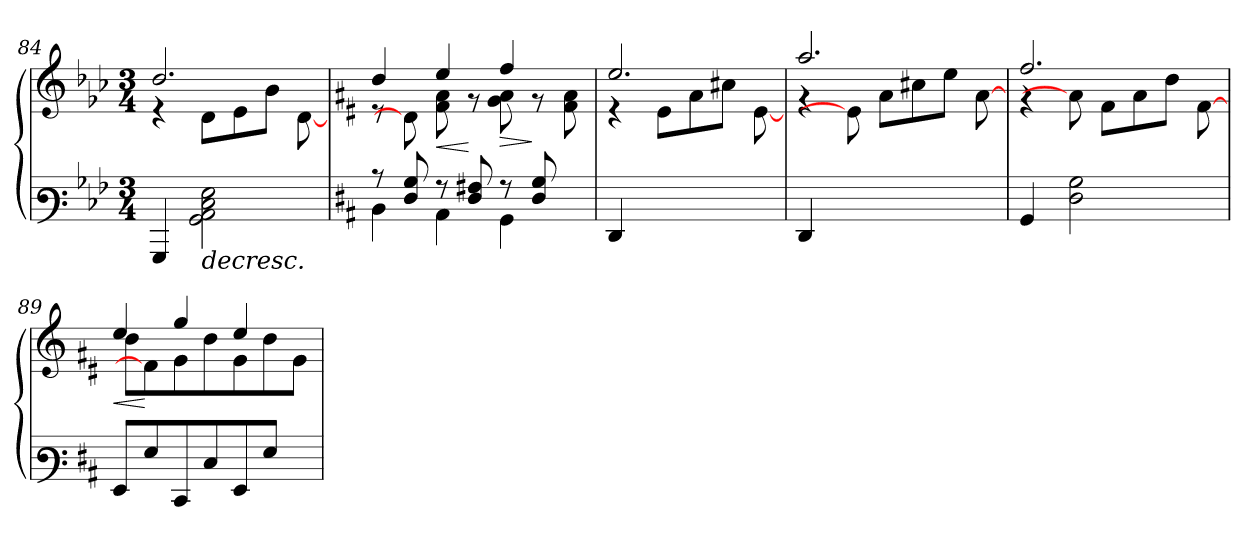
**kern	**kern	**dynam
*part1	*part1	*part1
*staff2	*staff1	*staff1/2
*clefF3	*clefG3	*
*k[b-e-a-]	*k[b-e-a-]	*
*M3/4	*M3/4	*
=84	=84	=84
*	*^	*
4BBB-/	2.b-/	4rc	.
!	!	!	!LO:HP:b=2
2BB-\ 2C\ 2E-\ 2G\	.	8B-\L	>
.	.	8c\	.
.	.	8g\J	.
.	.	[8B-\	.
!!LO:PB:g=z	!!
=85	=85	=85	=85
*k[f#c#]	*k[f#c#]	*	*
*^	*	*	*
8rc	4D\	4b/	8rc	.
8F#/ 8B/	.	.	8B-\]	.
!	!	!	!	!LO:HP:b
8rA	4C#\	4cc#/	8d\ 8f#\	<
8F#/ 8A#X/	.	.	8re	[
!	!	!	!	!LO:HP:b
8rA	4BB\	4dd/	8e\ 8f#\	>
8F#/ 8B/	.	.	8re	]
8ryy	8ryy	8ryy	8d\ 8f#\	.
*v	*v	*	*	*
=86	=86	=86	=86
4FF#/	2.cc#/	4rc	.
2ryy	.	8c#\L	.
.	.	8f#\	.
.	.	8a#X\J	.
.	.	[8c#\	.
=87	=87	=87	=87
4FF#/	2.ff#/	4re	.
2ryy	.	8c#\]	.
.	.	8f#\L	.
.	.	8a#X\	.
.	.	8cc#\J	.
8ryy	8ryy	[8f#\	.
=88	=88	=88	=88
4BB/	2.dd/	4re	.
2F#\ 2B\	.	8f#\]	.
.	.	8d\L	.
.	.	8f#\	.
.	.	8b\J	.
8ryy	8ryy	[8d\	.
=89	=89	=89	=89
!	!	!	!LO:HP:b
8GG/L	4cc#/	8b\L	<
8G/	.	8d\]	[
8EE/	4ee/	8e\	.
8E/	.	8b\	.
8GG/	4cc#/	8e\	.
8G/J	.	8b\	.
8ryy	8ryy	8e\J	]
*	*v	*v	*
=	=	=
*-	*-	*-
